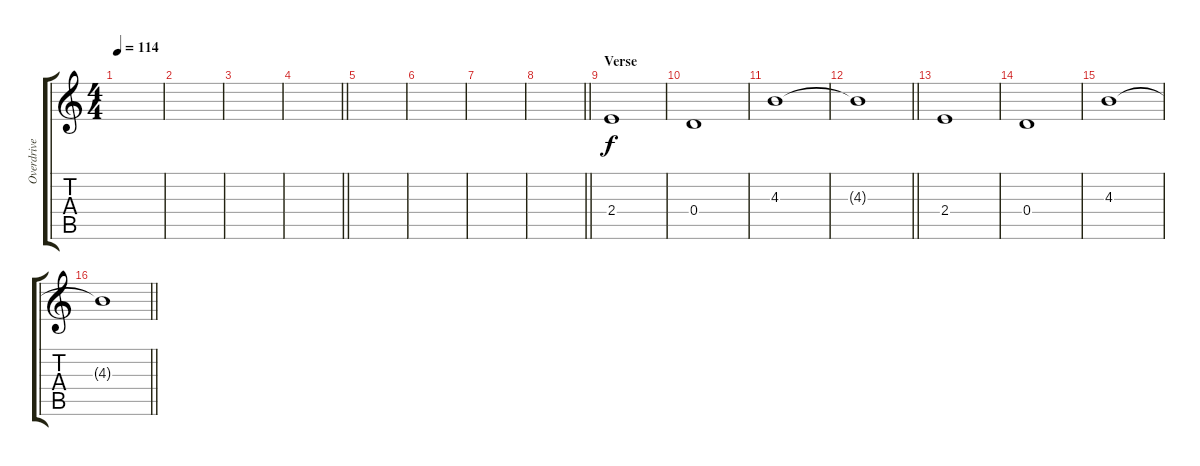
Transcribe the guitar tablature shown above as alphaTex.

\track ("Overdrive Fono Guitar" "Overdrive ") {instrument overdrivenguitar}
\staff {score tabs}
\tuning (E4 B3 G3 D3 A2 E2) {hide}
\ts (4 4)
\tempo 114
\clef g2
\ks c
|
|
|
\barLineRight lightlight
|
|
|
|
\barLineRight lightlight
|
\section ("" "Verse")
2.4.1 |
0.4.1 |
4.3.1 |
\barLineRight lightlight
4.3{t}.1 |
2.4.1 |
0.4.1 |
4.3.1 |
\barLineRight lightlight
4.3{t}.1
